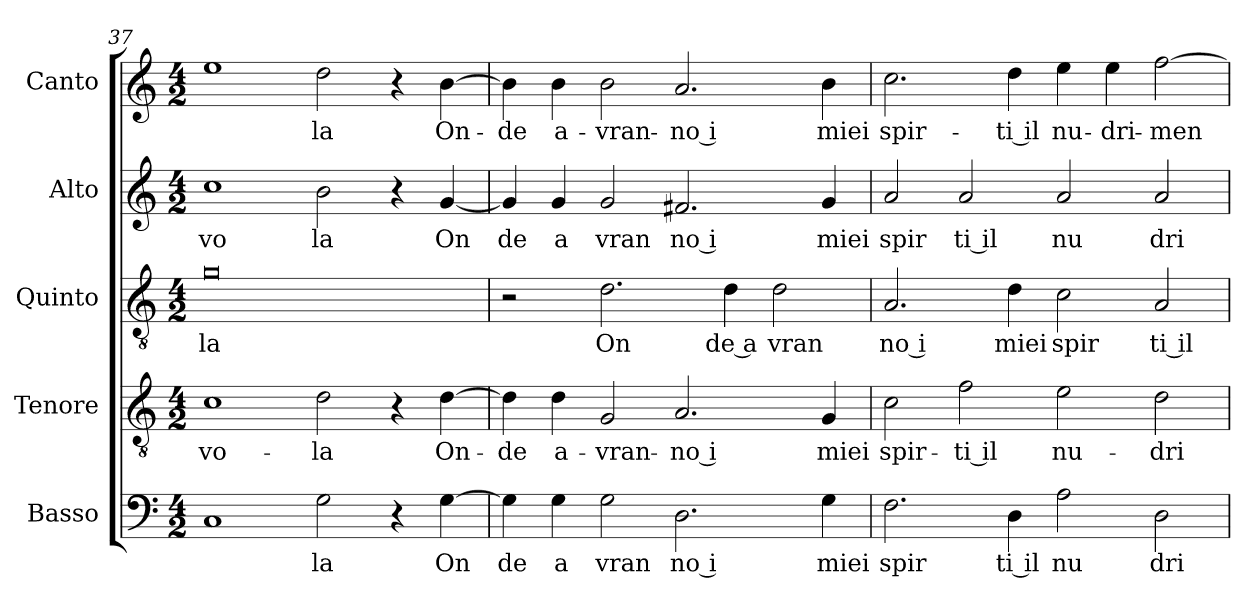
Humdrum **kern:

**kern	**text	**kern	**text	**kern	**text	**kern	**text	**kern	**text
*part5	*part5	*part4	*part4	*part3	*part3	*part2	*part2	*part1	*part1
*staff5	*staff5	*staff4	*staff4	*staff3	*staff3	*staff2	*staff2	*staff1	*staff1
*I"Basso	*	*I"Tenore	*	*I"Quinto	*	*I"Alto	*	*I"Canto	*
*I'Basso	*	*I'Tenore	*	*I'Quinto	*	*I'Alto	*	*I'Canto	*
*clefF4	*	*clefGv2	*	*clefGv2	*	*clefG2	*	*clefG2	*
*M4/2	*	*M4/2	*	*M4/2	*	*M4/2	*	*M4/2	*
=37	=37	=37	=37	=37	=37	=37	=37	=37	=37
!	!	!	!LO:LY:b:cj	!	!LO:LY:b:cj	!	!LO:LY:b:cj	!	!
1C	.	1c	-vo-	0g	la	1cc	vo	1ee	.
!	!LO:LY:b:cj	!	!LO:LY:b:cj	!	!	!	!LO:LY:b:cj	!	!LO:LY:b:cj
2G\	la	2d\	-la	.	.	2b\	la	2dd\	-la
4r	.	4r	.	.	.	4r	.	4r	.
!	!LO:LY:b	!	!LO:LY:b	!	!	!	!LO:LY:b	!	!LO:LY:b
[>4G\	On	[>4d\	On-	.	.	[<4g/	On	[>4b\	On-
=38	=38	=38	=38	=38	=38	=38	=38	=38	=38
!	!LO:LY:b	!	!LO:LY:b	!	!	!	!LO:LY:b	!	!LO:LY:b
4G\]	de	4d\]	-de	2r	.	4g/]	de	4b\]	-de
!	!LO:LY:b	!	!LO:LY:b	!	!	!	!LO:LY:b	!	!LO:LY:b
4G\	a	4d\	a-	.	.	4g/	a	4b\	a-
!	!LO:LY:b:cj	!	!LO:LY:b:cj	!	!LO:LY:b:cj	!	!LO:LY:b:cj	!	!LO:LY:b:cj
2G\	vran	2G/	-vran-	2.d\	On	2g/	vran	2b\	-vran-
!	!LO:LY:b:rj	!	!LO:LY:b:rj	!	!	!	!LO:LY:b:rj	!	!LO:LY:b:rj
2.D\	no i	2.A/	-no i	.	.	2.f#X/	no i	2.a/	-no i
!	!	!	!	!	!LO:LY:b:rj	!	!	!	!
.	.	.	.	4d\	de a	.	.	.	.
!	!	!	!	!	!LO:LY:b:cj	!	!	!	!
.	.	.	.	2d\	vran	.	.	.	.
!	!LO:LY:b:cj	!	!LO:LY:b:cj	!	!	!	!LO:LY:b:cj	!	!LO:LY:b:cj
4G\	miei	4G/	miei	.	.	4g/	miei	4b\	miei
=39	=39	=39	=39	=39	=39	=39	=39	=39	=39
!	!LO:LY:b:cj	!	!LO:LY:b:cj	!	!LO:LY:b:rj	!	!LO:LY:b:cj	!	!LO:LY:b:cj
2.F\	spir	2c\	spir-	2.A/	no i	2a/	spir	2.cc\	spir-
!	!	!	!LO:LY:b:rj	!	!	!	!LO:LY:b:rj	!	!
.	.	2f\	-ti il	.	.	2a/	ti il	.	.
!	!LO:LY:b:rj	!	!	!	!LO:LY:b:cj	!	!	!	!LO:LY:b:rj
4D\	ti il	.	.	4d\	miei	.	.	4dd\	-ti il
!	!LO:LY:b:cj	!	!LO:LY:b:cj	!	!LO:LY:b:cj	!	!LO:LY:b:cj	!	!LO:LY:b:cj
2A\	nu	2e\	nu-	2c\	spir	2a/	nu	4ee\	nu-
!	!	!	!	!	!	!	!	!	!LO:LY:b:cj
.	.	.	.	.	.	.	.	4ee\	-dri-
!	!LO:LY:b:cj	!	!LO:LY:b:cj	!	!LO:LY:b:rj	!	!LO:LY:b:cj	!	!LO:LY:b
2D\	dri	2d\	-dri-	2A/	ti il	2a/	dri	[>2ff\	-men-
=	=	=	=	=	=	=	=	=	=
*-	*-	*-	*-	*-	*-	*-	*-	*-	*-
